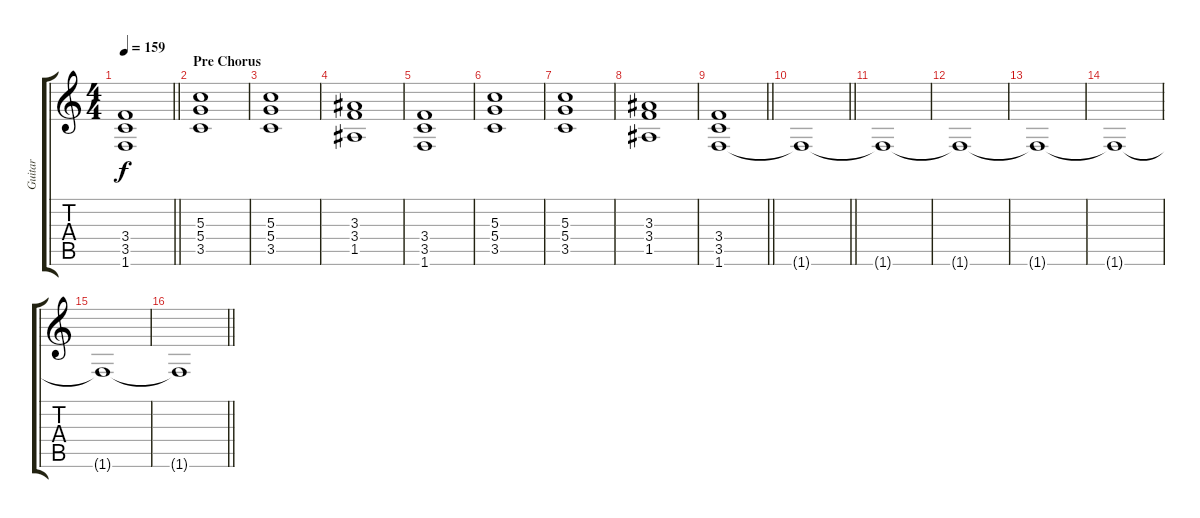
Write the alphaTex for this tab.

\track ("Guitar" "Guitar") {instrument distortionguitar}
\staff {score tabs}
\tuning (E4 B3 G3 D3 A2 E2) {hide}
\ts (4 4)
\tempo 159
\clef g2
\barLineRight lightlight
\ks c
(3.4 3.5 1.6).1{dy f} |
\section ("" "Pre Chorus")
(5.3 5.4 3.5).1 |
(5.3 5.4 3.5).1 |
(3.3 3.4 1.5).1 |
(3.4 3.5 1.6).1 |
(5.3 5.4 3.5).1 |
(5.3 5.4 3.5).1 |
(3.3 3.4 1.5).1 |
\barLineRight lightlight
(3.4 3.5 1.6).1 |
\barLineRight lightlight
1.6{t}.1 |
1.6{t}.1 |
1.6{t}.1 |
1.6{t}.1 |
1.6{t}.1 |
1.6{t}.1 |
\barLineRight lightlight
1.6{t}.1
